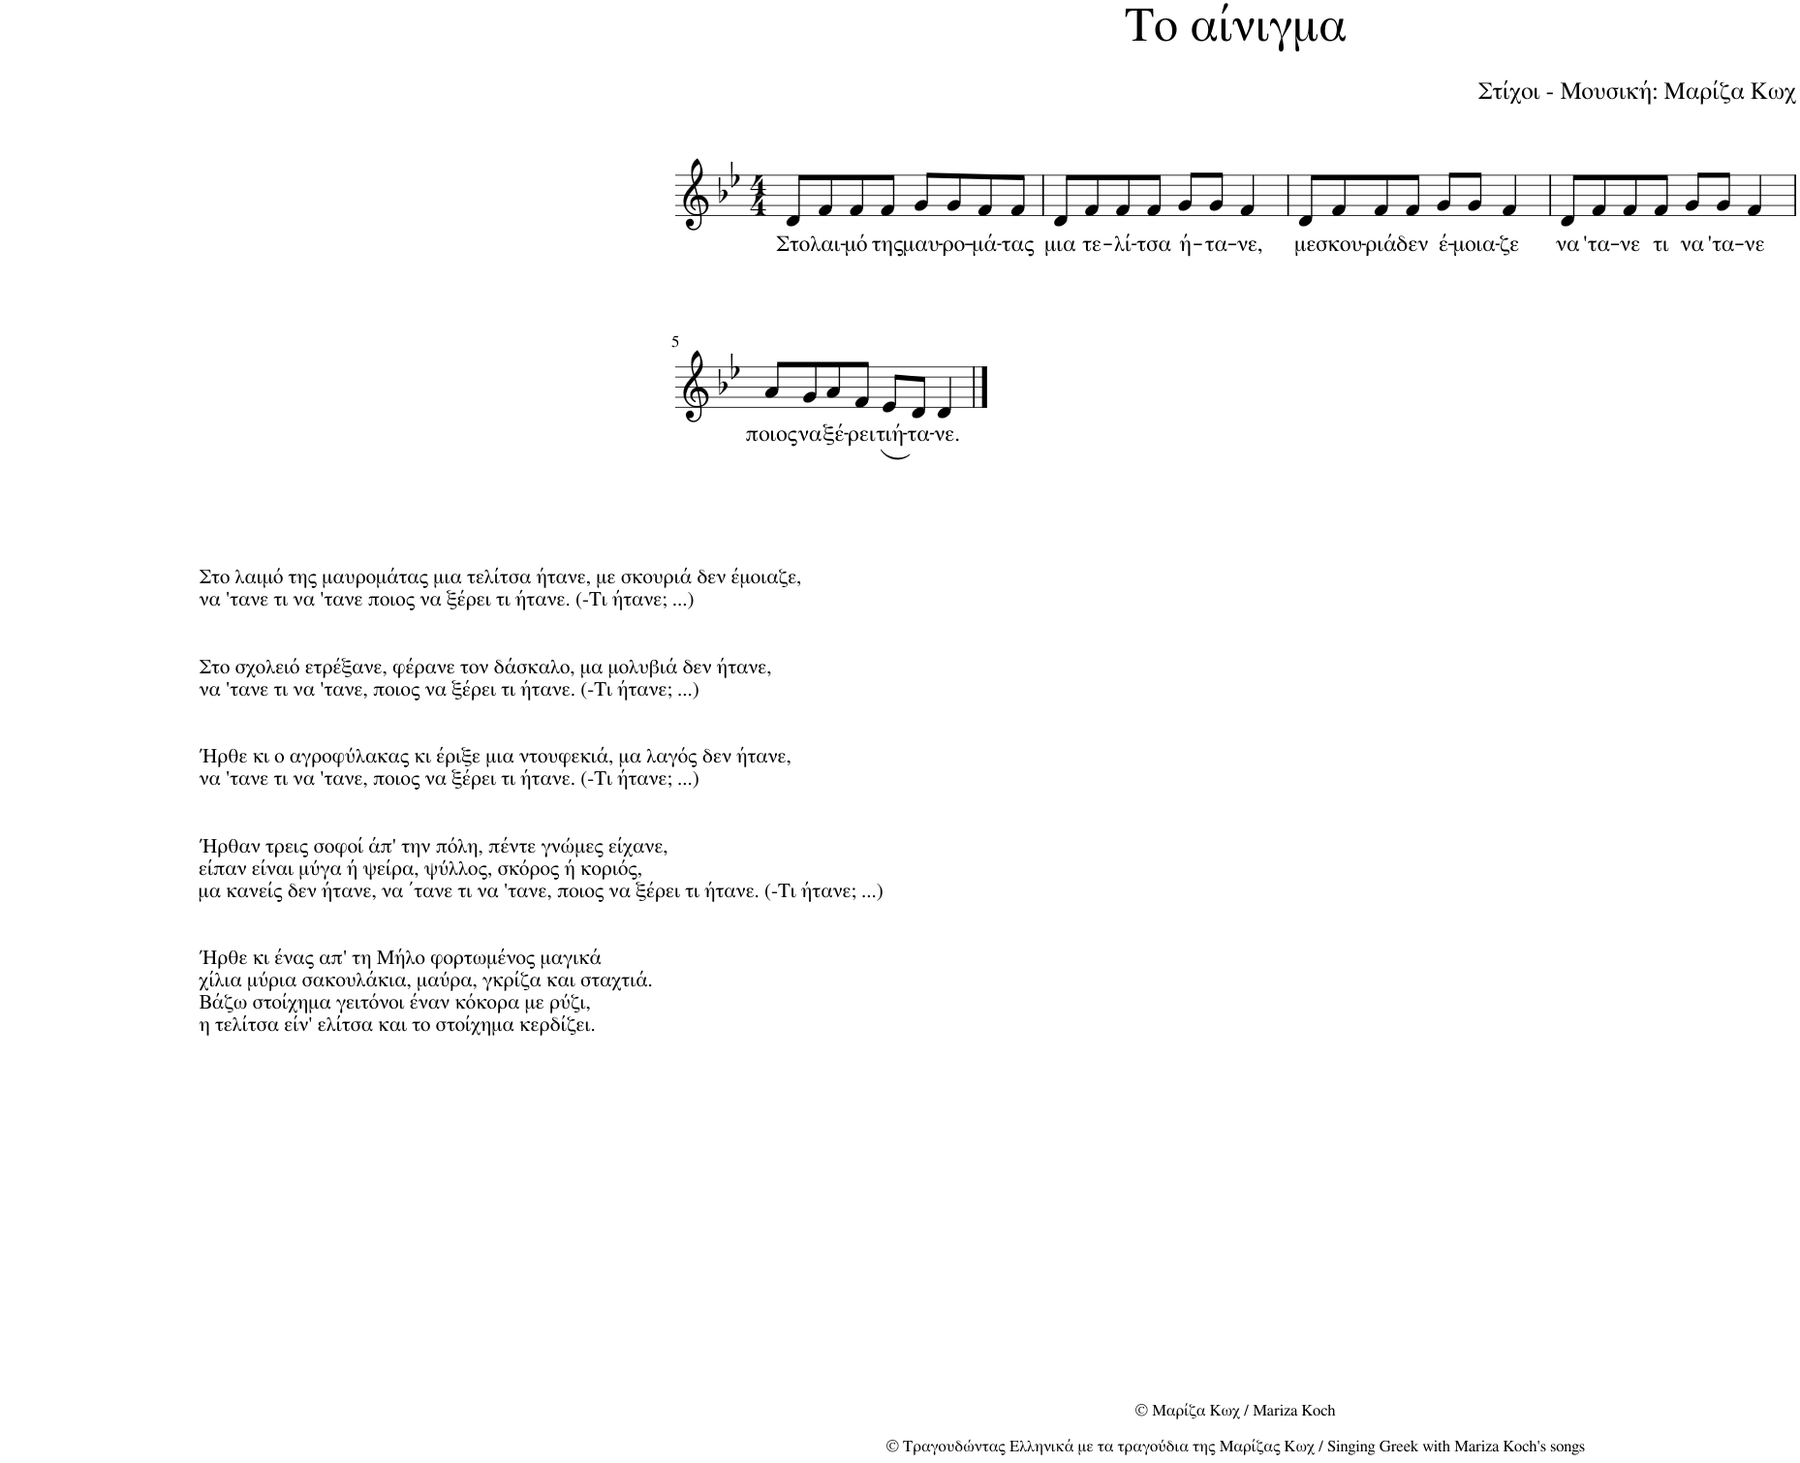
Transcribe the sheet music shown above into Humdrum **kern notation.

**kern	**text
*part1	*part1
*staff1	*staff1
*I"Piano	*
*I'Pno.	*
*clefG2	*
*k[b-e-]	*
*M4/4	*
=1	=1
!	!LO:LY:b
8d/L	Στο
!	!LO:LY:b
8f/	λαι-
!	!LO:LY:b
8f/	-μό
!	!LO:LY:b
8f/J	της
!	!LO:LY:b
8g/L	μαυ-
!	!LO:LY:b
8g/	-ρο-
!	!LO:LY:b
8f/	-μά-
!	!LO:LY:b
8f/J	-τας
=2	=2
!	!LO:LY:b
8d/L	μια
!	!LO:LY:b
8f/	τε-
!	!LO:LY:b
8f/	-λί-
!	!LO:LY:b
8f/J	-τσα
!	!LO:LY:b
8g/L	ή-
!	!LO:LY:b
8g/J	-τα-
!	!LO:LY:b
4f/	-νε,
=3	=3
!	!LO:LY:b
8d/L	με
!	!LO:LY:b
8f/	σκου-
!	!LO:LY:b
8f/	-ριά
!	!LO:LY:b
8f/J	δεν
!	!LO:LY:b
8g/L	έ-
!	!LO:LY:b
8g/J	-μοια-
!	!LO:LY:b
4f/	-ζε
=4	=4
!	!LO:LY:b
8d/L	να
!	!LO:LY:b
8f/	'τα-
!	!LO:LY:b
8f/	-νε
!	!LO:LY:b
8f/J	τι
!	!LO:LY:b
8g/L	να
!	!LO:LY:b
8g/J	'τα-
!	!LO:LY:b
4f/	-νε
!!LO:LB:g=z
=5	=5
!	!LO:LY:b
8a/L	ποιος
!	!LO:LY:b
8g/	να
!	!LO:LY:b
8a/	ξέ-
!	!LO:LY:b
8f/J	-ρει
!	!LO:LY:b
(8e-/L	τιή-
!	!LO:LY:b
8d/J)	-τα-
!LO:TX:b:t=Στο λαιμό της μαυρομάτας μια τελίτσα ήτανε, με σκουριά δεν έμοιαζε,	!
!LO:TX:b:t=να 'τανε τι να 'τανε ποιος να ξέρει τι ήτανε. (-Τι ήτανε; ...)	!
!LO:TX:b:t=Στο σχολειό ετρέξανε, φέρανε τον δάσκαλο, μα μολυβιά δεν ήτανε,	!
!LO:TX:b:t=να 'τανε τι να 'τανε, ποιος να ξέρει τι ήτανε. (-Τι ήτανε; ...)	!
!LO:TX:b:t=Ήρθε κι ο αγροφύλακας κι έριξε μια ντουφεκιά, μα λαγός δεν ήτανε,	!
!LO:TX:b:t=να 'τανε τι να 'τανε, ποιος να ξέρει τι ήτανε. (-Τι ήτανε; ...)	!
!LO:TX:b:t=Ήρθαν τρεις σοφοί άπ' την πόλη, πέντε γνώμες είχανε,	!
!LO:TX:b:t=είπαν είναι μύγα ή ψείρα, ψύλλος, σκόρος ή κοριός,	!
!LO:TX:b:t=μα κανείς δεν ήτανε, να ΄τανε τι να 'τανε, ποιος να ξέρει τι ήτανε. (-Τι ήτανε; ...)	!
!LO:TX:b:t=Ήρθε κι ένας απ' τη Μήλο φορτωμένος μαγικά	!
!LO:TX:b:t=χίλια μύρια σακουλάκια, μαύρα, γκρίζα και σταχτιά.	!
!LO:TX:b:t=Βάζω στοίχημα γειτόνοι έναν κόκορα με ρύζι,	!
!LO:TX:b:t=η τελίτσα είν' ελίτσα και το στοίχημα κερδίζει.	!
!	!LO:LY:b
4d/	-νε.
==	==
*-	*-
